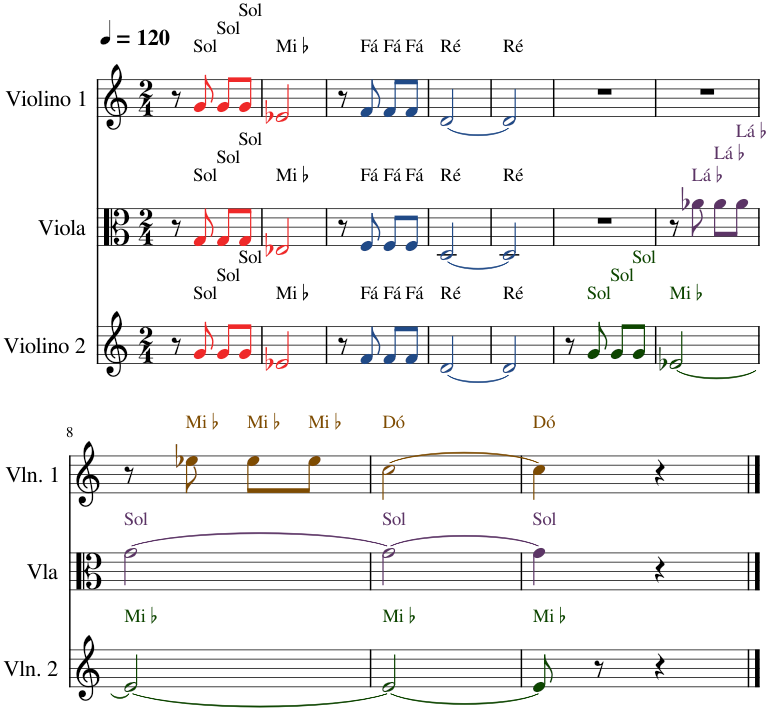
**kern	**kern	**kern
*part3	*part2	*part1
*staff3	*staff2	*staff1
*I"Violino 2	*I"Viola	*I"Violino 1
*I'Vln. 2	*I'Vla	*I'Vln. 1
*clefG2	*clefC3	*clefG2
*k[]	*k[]	*k[]
*M2/4	*M2/4	*M2/4
=1	=1	=1
8r	8r	8r
*	*	*MM120
!	!	!LO:TX:a:t=Sol
!	!LO:TX:a:t=Sol	!
!LO:TX:a:t=Sol	!	!
8gi/	8Gi/	8gi/
!	!	!LO:TX:a:t=Sol
!	!LO:TX:a:t=Sol	!
!LO:TX:a:t=Sol	!	!
8gi/L	8Gi/L	8gi/L
!	!	!LO:TX:a:t=Sol
!	!LO:TX:a:t=Sol	!
!LO:TX:a:t=Sol	!	!
8gi/J	8Gi/J	8gi/J
=2	=2	=2
!	!	!LO:TX:a:t=Mi ♭
!	!LO:TX:a:t=Mi ♭	!
!LO:TX:a:t=Mi ♭	!	!
2e-Xi/	2E-Xi/	2e-Xi/
=3	=3	=3
8r	8r	8r
!	!	!LO:TX:a:t=Fá
!	!LO:TX:a:t=Fá	!
!LO:TX:a:t=Fá	!	!
8fj/	8Fj/	8fj/
!	!	!LO:TX:a:t=Fá
!	!LO:TX:a:t=Fá	!
!LO:TX:a:t=Fá	!	!
8fj/L	8Fj/L	8fj/L
!	!	!LO:TX:a:t=Fá
!	!LO:TX:a:t=Fá	!
!LO:TX:a:t=Fá	!	!
8fj/J	8Fj/J	8fj/J
=4	=4	=4
!	!	!LO:TX:a:t=Ré
!	!LO:TX:a:t=Ré	!
!LO:TX:a:t=Ré	!	!
[2dj/	[2Dj/	[2dj/
=5	=5	=5
!	!	!LO:TX:a:t=Ré
!	!LO:TX:a:t=Ré	!
!LO:TX:a:t=Ré	!	!
2dj/]	2Dj/]	2dj/]
=6	=6	=6
8r	2r	2r
!LO:TX:a:color=#0D4500:t=Sol	!	!
8gZ/	.	.
!LO:TX:a:color=#0D4500:t=Sol	!	!
8gZ/L	.	.
!LO:TX:a:color=#0D4500:t=Sol	!	!
8gZ/J	.	.
=7	=7	=7
!LO:TX:a:color=#0D4500:t=Mi ♭	!	!
[2e-XZ/	8r	2r
!	!LO:TX:a:color=#5C3566:t=Lá ♭	!
.	8a-XV\	.
!	!LO:TX:a:color=#5C3566:t=Lá ♭	!
.	8a-V\L	.
!	!LO:TX:a:color=#5C3566:t=Lá ♭	!
.	8a-V\J	.
!!LO:LB:g=z
=8	=8	=8
!	!LO:TX:a:color=#5C3566:t=Sol	!
!LO:TX:a:color=#0D4500:t=Mi ♭	!	!
2e-Z/_	[2gV\	8r
!	!	!LO:TX:a:color=#7E4C02:t=Mi ♭
.	.	8ee-XN\
!	!	!LO:TX:a:color=#7E4C02:t=Mi ♭
.	.	8ee-N\L
!	!	!LO:TX:a:color=#7E4C02:t=Mi ♭
.	.	8ee-N\J
=9	=9	=9
!	!	!LO:TX:a:color=#7E4C02:t=Dó
!	!LO:TX:a:color=#5C3566:t=Sol	!
!LO:TX:a:color=#0D4500:t=Mi ♭	!	!
2e-Z/_	2gV\_	[2ccN\
=10	=10	=10
!	!	!LO:TX:a:color=#7E4C02:t=Dó
!	!LO:TX:a:color=#5C3566:t=Sol	!
!LO:TX:a:color=#0D4500:t=Mi ♭	!	!
8e-Z/]	4gV\]	4ccN\]
8r	.	.
4r	4r	4r
==	==	==
*-	*-	*-
